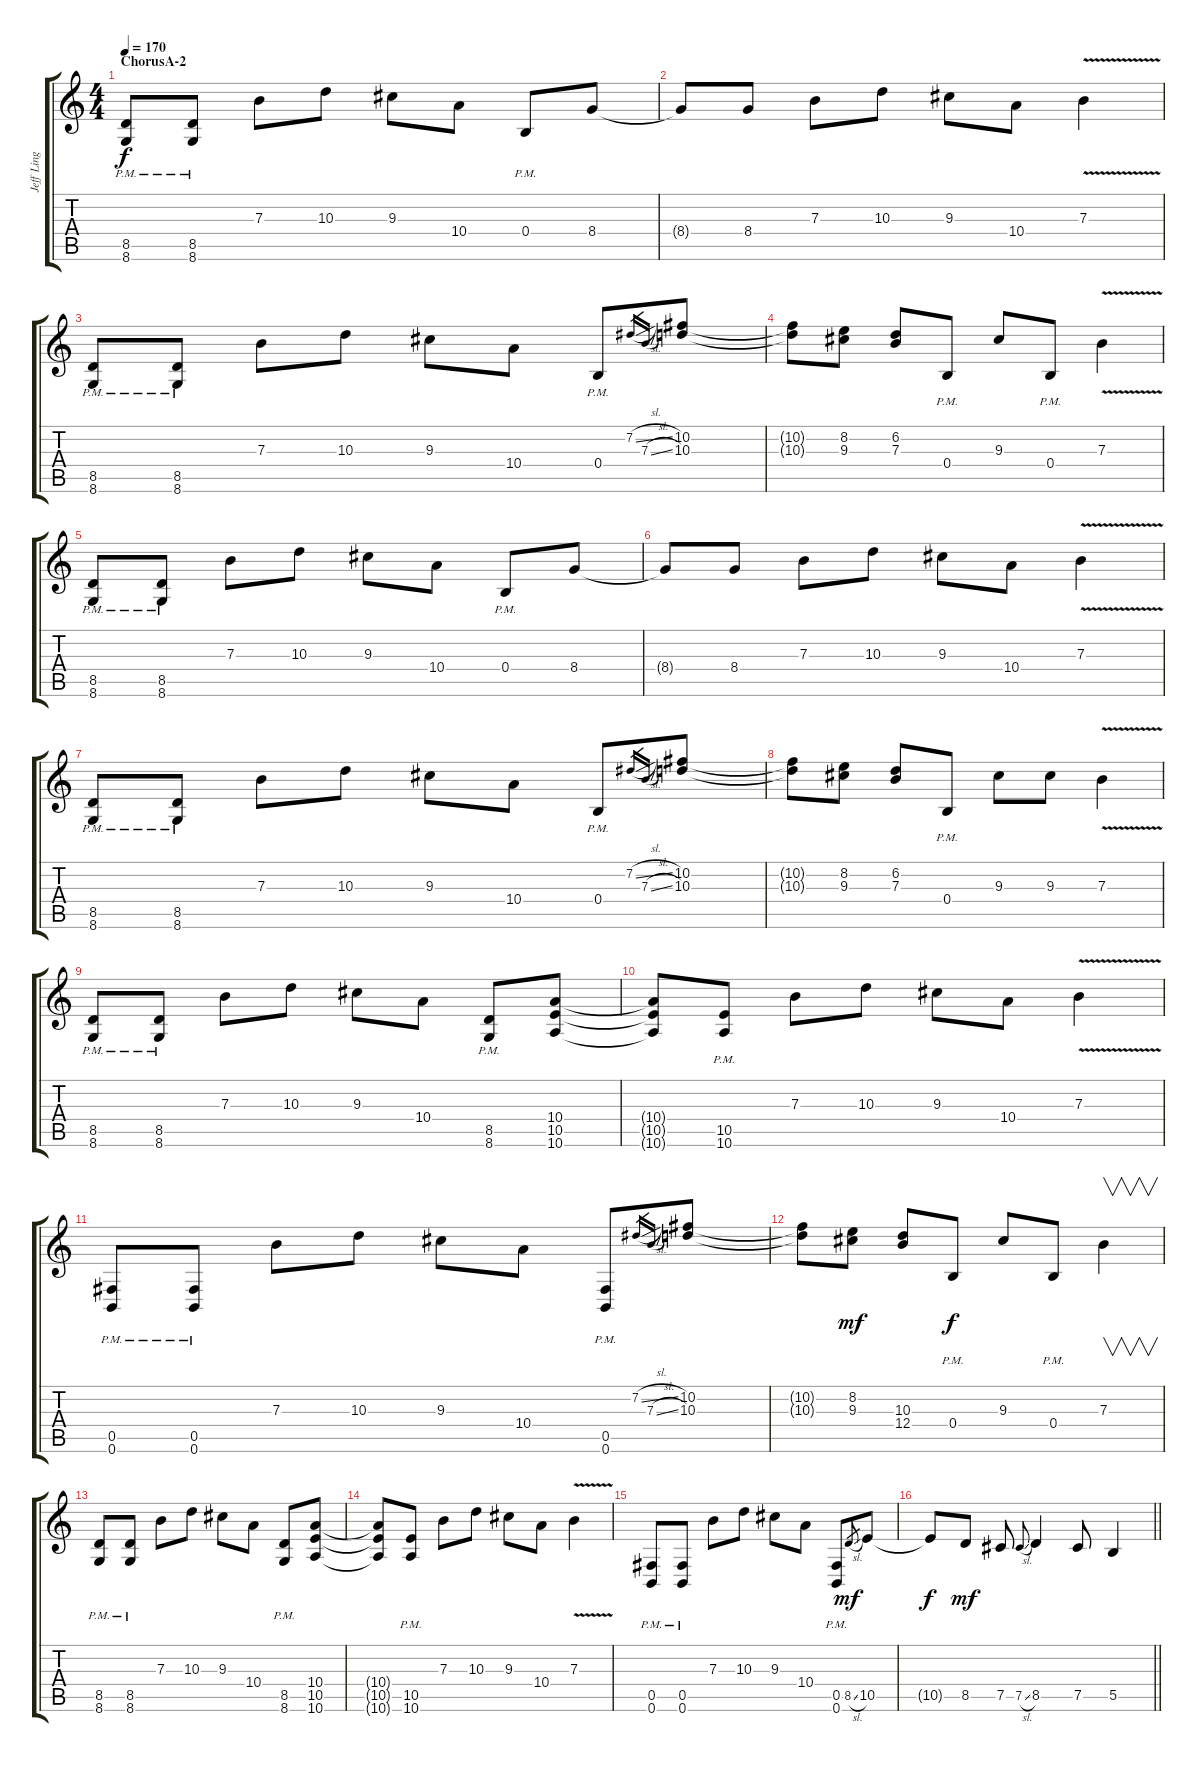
\track ("Jeff Ling" "Jeff Ling") {instrument distortionguitar}
\staff {score tabs}
\tuning (Db4 Ab3 E3 B2 Gb2 B1) {hide}
\ts (4 4)
\section ("" "ChorusA-2")
\tempo 170
\clef g2
\ks c
(8.5{pm} 8.6{pm}).8{dy f} (8.5{pm} 8.6{pm}).8 7.3.8 10.3.8 9.3.8 10.4.8 0.4{pm}.8 8.4.8 |
8.4{t}.8 8.4.8 7.3.8 10.3.8 9.3.8 10.4.8 7.3{v}.4 |
(8.5{pm} 8.6{pm}).8 (8.5{pm} 8.6{pm}).8 7.3.8 10.3.8 9.3.8 10.4.8 0.4{pm}.8 7.2{sl}.16{gr} 7.3{sl}.16{gr} (10.2 10.3).8 |
(10.2{t} 10.3{t}).8 (8.2 9.3).8 (6.2 7.3).8 0.4{pm}.8 9.3.8 0.4{pm}.8 7.3{v}.4 |
(8.5{pm} 8.6{pm}).8 (8.5{pm} 8.6{pm}).8 7.3.8 10.3.8 9.3.8 10.4.8 0.4{pm}.8 8.4.8 |
8.4{t}.8 8.4.8 7.3.8 10.3.8 9.3.8 10.4.8 7.3{v}.4 |
(8.5{pm} 8.6{pm}).8 (8.5{pm} 8.6{pm}).8 7.3.8 10.3.8 9.3.8 10.4.8 0.4{pm}.8 7.2{sl}.16{gr} 7.3{sl}.16{gr} (10.2 10.3).8 |
(10.2{t} 10.3{t}).8 (8.2 9.3).8 (6.2 7.3).8 0.4{pm}.8 9.3.8 9.3.8 7.3{v}.4 |
(8.5{pm} 8.6{pm}).8 (8.5{pm} 8.6{pm}).8 7.3.8 10.3.8 9.3.8 10.4.8 (8.5{pm} 8.6{pm}).8 (10.4 10.5 10.6).8 |
(10.4{t} 10.5{t} 10.6{t}).8 (10.5{pm} 10.6{pm}).8 7.3.8 10.3.8 9.3.8 10.4.8 7.3{v}.4 |
(0.5{pm} 0.6{pm}).8 (0.5{pm} 0.6{pm}).8 7.3.8 10.3.8 9.3.8 10.4.8 (0.5{pm} 0.6{pm}).8 7.2{sl}.16{gr} 7.3{sl}.16{gr} (10.2 10.3).8 |
(10.2{t} 10.3{t}).8 (8.2 9.3).8{dy mf} (10.3 12.4).8 0.4{pm}.8{dy f} 9.3.8 0.4{pm}.8 7.3.4{v} |
(8.5{pm} 8.6{pm}).8 (8.5{pm} 8.6{pm}).8 7.3.8 10.3.8 9.3.8 10.4.8 (8.5{pm} 8.6{pm}).8 (10.4 10.5 10.6).8 |
(10.4{t} 10.5{t} 10.6{t}).8 (10.5{pm} 10.6{pm}).8 7.3.8 10.3.8 9.3.8 10.4.8 7.3{v}.4 |
(0.5{pm} 0.6{pm}).8 (0.5{pm} 0.6{pm}).8 7.3.8 10.3.8 9.3.8 10.4.8 (0.5{pm} 0.6{pm}).8 8.5{sl}.8{gr dy mf} 10.5.8 |
\barLineRight lightlight
10.5{t}.8{dy f} 8.5.8{dy mf} 7.5.8 7.5{sl}.8{gr onbeat} 8.5.4 7.5.8 5.5.4
